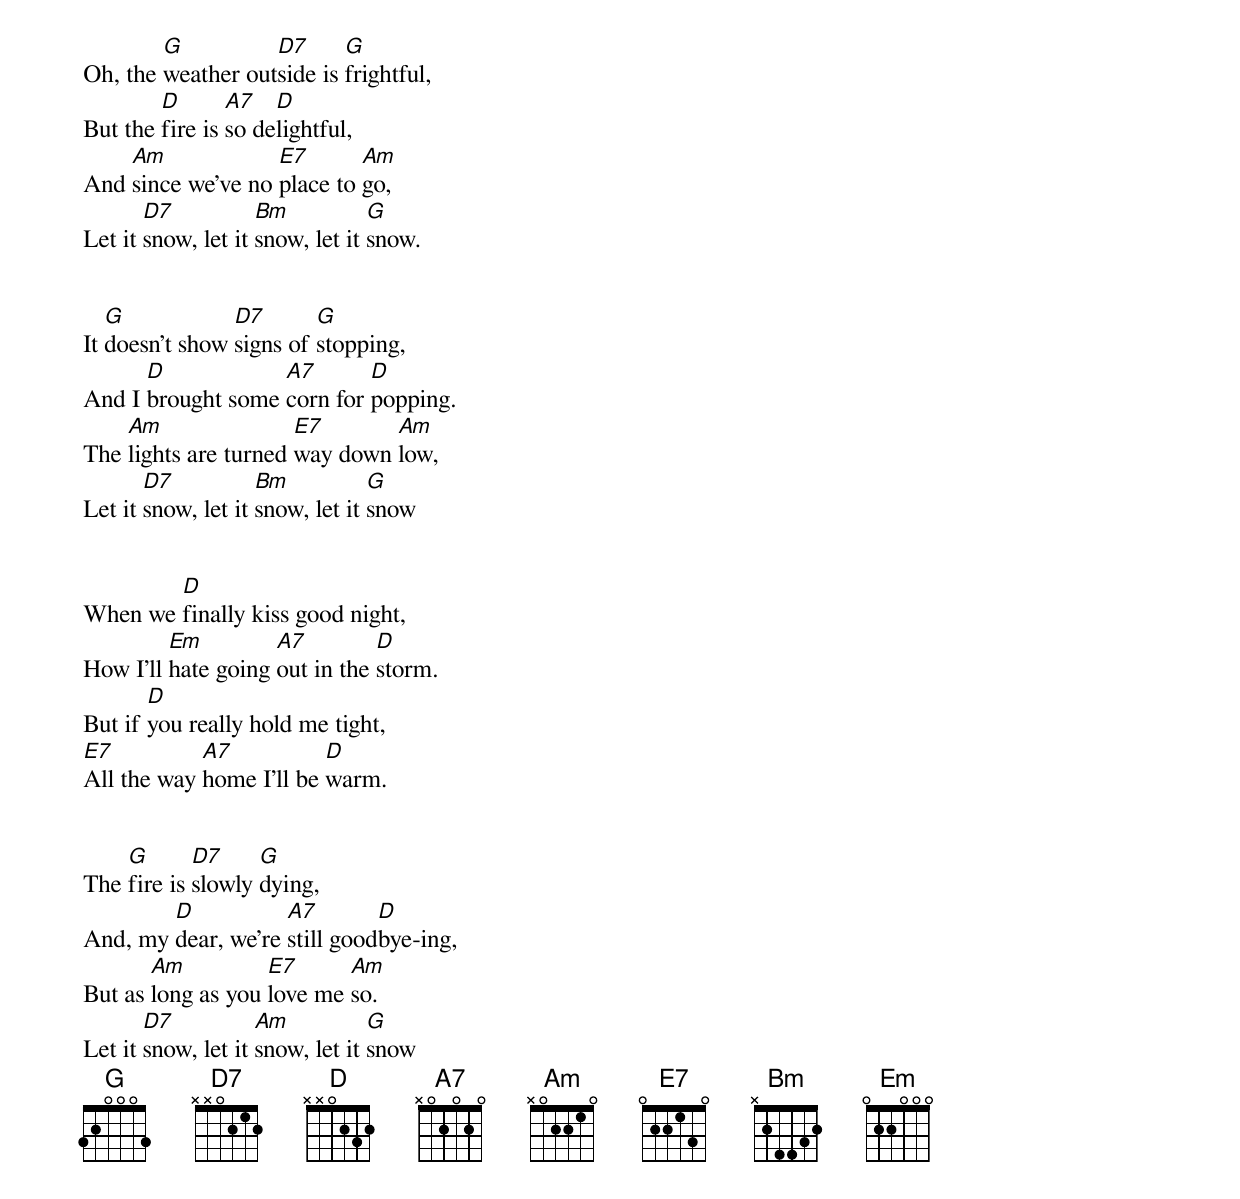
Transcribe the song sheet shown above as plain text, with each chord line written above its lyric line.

        G          D7      G
Oh, the weather outside is frightful,
        D       A7   D
But the fire is so delightful,
    Am             E7       Am
And since we've no place to go,
       D7           Bm           G
Let it snow, let it snow, let it snow.


   G            D7       G
It doesn't show signs of stopping,
      D            A7       D
And I brought some corn for popping.
    Am                E7       Am
The lights are turned way down low,
       D7           Bm           G
Let it snow, let it snow, let it snow


        D
When we finally kiss good night,
         Em         A7         D
How I'll hate going out in the storm.
       D
But if you really hold me tight,
E7          A7           D
All the way home I'll be warm.


    G       D7     G
The fire is slowly dying,
        D           A7        D
And, my dear, we're still goodbye-ing,
       Am          E7      Am
But as long as you love me so.
       D7           Am           G
Let it snow, let it snow, let it snow
